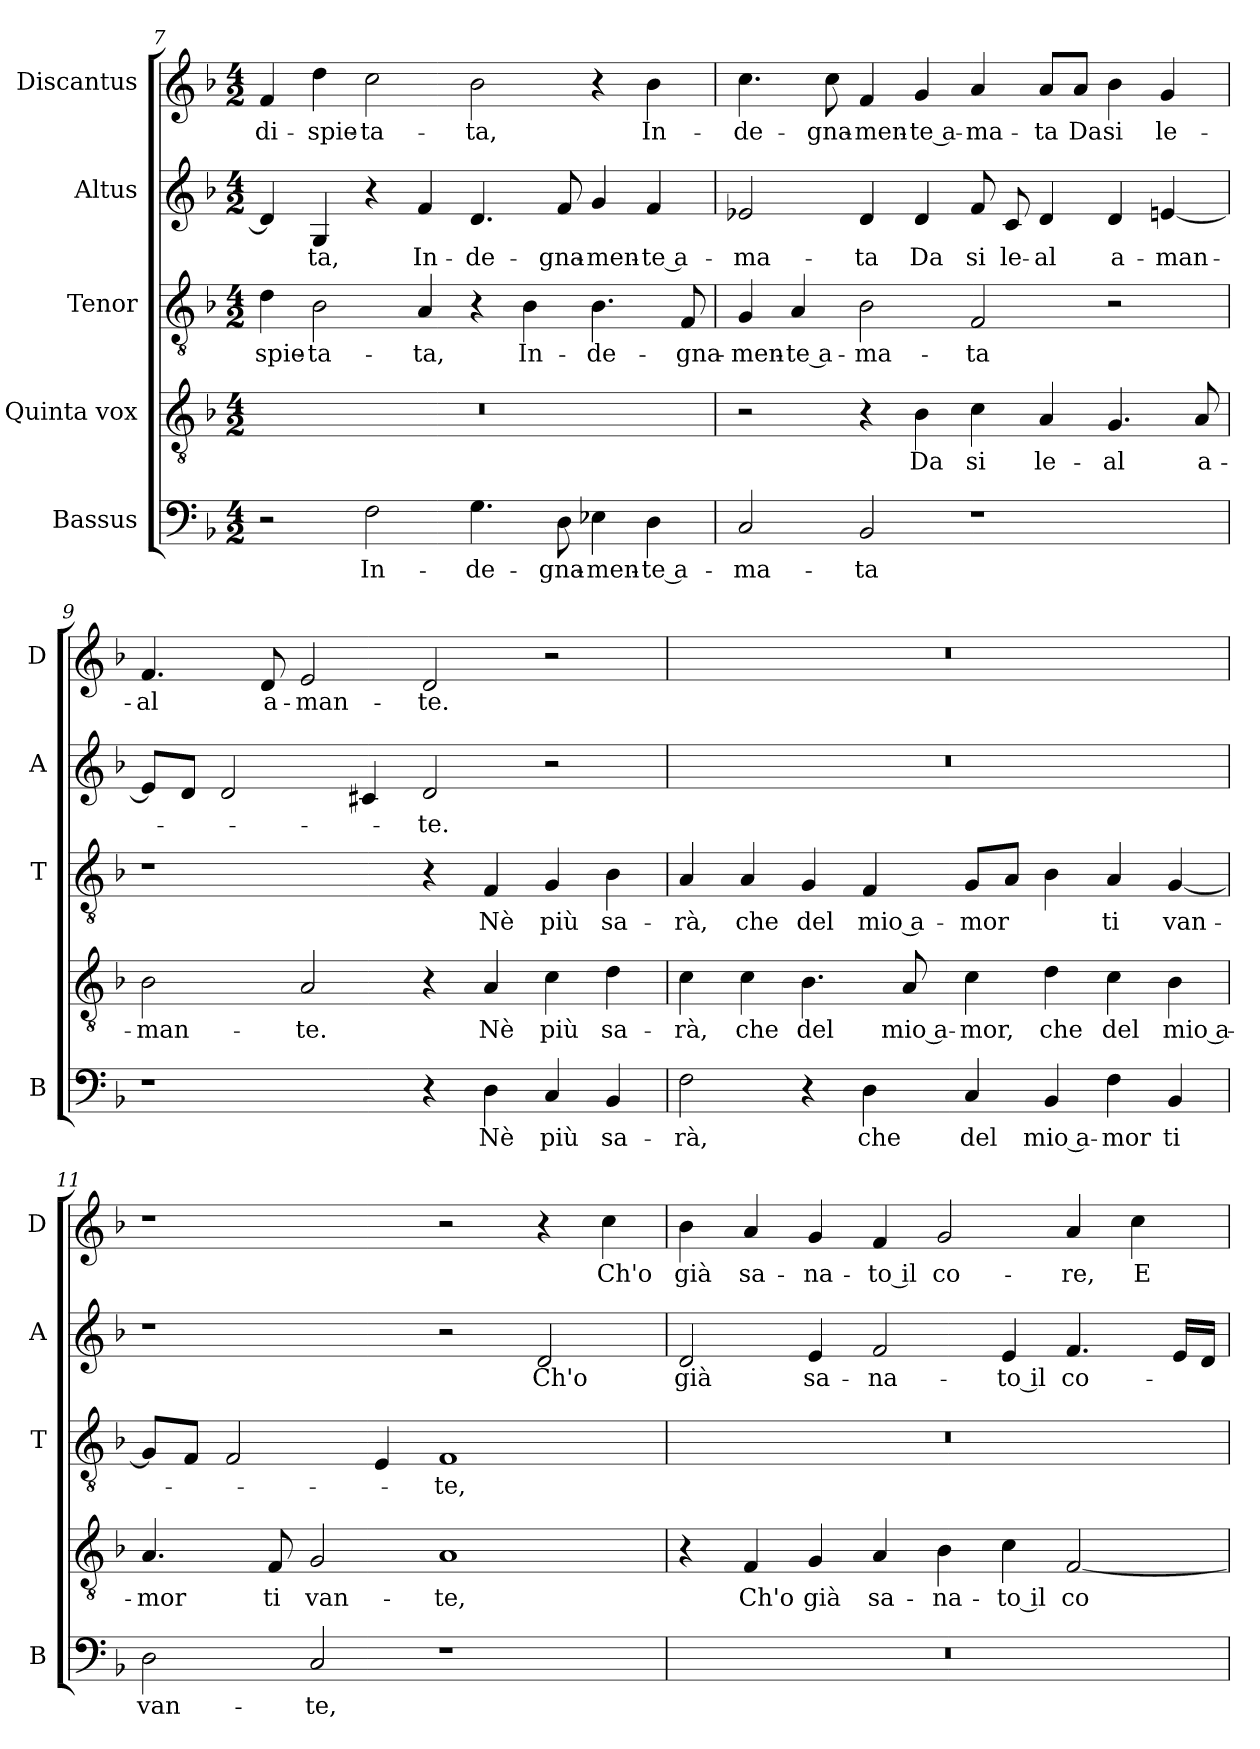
**kern	**text	**kern	**text	**kern	**text	**kern	**text	**kern	**text
*part5	*part5	*part4	*part4	*part3	*part3	*part2	*part2	*part1	*part1
*staff5	*staff5	*staff4	*staff4	*staff3	*staff3	*staff2	*staff2	*staff1	*staff1
*I"Bassus	*	*I"Quinta vox	*	*I"Tenor	*	*I"Altus	*	*I"Discantus	*
*I'B	*	*	*	*I'T	*	*I'A	*	*I'D	*
*clefF4	*	*clefGv2	*	*clefGv2	*	*clefG2	*	*clefG2	*
*k[b-]	*	*k[b-]	*	*k[b-]	*	*k[b-]	*	*k[b-]	*
*F:	*	*F:	*	*F:	*	*F:	*	*F:	*
*M4/2	*	*M4/2	*	*M4/2	*	*M4/2	*	*M4/2	*
=7	=7	=7	=7	=7	=7	=7	=7	=7	=7
!	!	!	!	!	!LO:LY:b	!	!	!	!LO:LY:b
2r	.	0r	.	4d\	-spie-	4d/]	.	4f/	di-
!	!	!	!	!	!LO:LY:b	!	!LO:LY:b	!	!LO:LY:b
.	.	.	.	2B-\	-ta-	4G/	-ta,	4dd\	-spie-
!	!LO:LY:b	!	!	!	!	!	!	!	!LO:LY:b
2F\	In-	.	.	.	.	4r	.	2cc\	-ta-
!	!	!	!	!	!LO:LY:b	!	!LO:LY:b	!	!
.	.	.	.	4A/	-ta,	4f/	In-	.	.
!	!LO:LY:b	!	!	!	!	!	!LO:LY:b	!	!LO:LY:b
4.G\	-de-	.	.	4r	.	4.d/	-de-	2b-\	-ta,
!	!	!	!	!	!LO:LY:b	!	!	!	!
.	.	.	.	4B-\	In-	.	.	.	.
!	!LO:LY:b	!	!	!	!	!	!LO:LY:b	!	!
8D\	-gna-	.	.	.	.	8f/	-gna-	.	.
!	!LO:LY:b	!	!	!	!LO:LY:b	!	!LO:LY:b	!	!
4E-X\	-men-	.	.	4.B-\	-de-	4g/	-men-	4r	.
!	!LO:LY:b	!	!	!	!	!	!LO:LY:b	!	!LO:LY:b
4D\	-te a-	.	.	.	.	4f/	-te a-	4b-\	In-
!	!	!	!	!	!LO:LY:b	!	!	!	!
.	.	.	.	8F/	-gna-	.	.	.	.
!!LO:LB:g=z
=8	=8	=8	=8	=8	=8	=8	=8	=8	=8
!	!LO:LY:b	!	!	!	!LO:LY:b	!	!LO:LY:b	!	!LO:LY:b
2C/	-ma-	2r	.	4G/	-men-	2e-X/	-ma-	4.cc\	-de-
!	!	!	!	!	!LO:LY:b	!	!	!	!
.	.	.	.	4A/	-te a-	.	.	.	.
!	!	!	!	!	!	!	!	!	!LO:LY:b
.	.	.	.	.	.	.	.	8cc\	-gna-
!	!LO:LY:b	!	!	!	!LO:LY:b	!	!LO:LY:b	!	!LO:LY:b
2BB-/	-ta	4r	.	2B-\	-ma-	4d/	-ta	4f/	-men-
!	!	!	!LO:LY:b	!	!	!	!LO:LY:b	!	!LO:LY:b
.	.	4B-\	Da	.	.	4d/	Da	4g/	-te a-
!	!	!	!LO:LY:b	!	!LO:LY:b	!	!LO:LY:b	!	!LO:LY:b
1r	.	4c\	si	2F/	-ta	8f/	si	4a/	-ma-
!	!	!	!	!	!	!	!LO:LY:b	!	!
.	.	.	.	.	.	8c/	le-	.	.
!	!	!	!LO:LY:b	!	!	!	!LO:LY:b	!	!LO:LY:b
.	.	4A/	le-	.	.	4d/	-al	8a/L	-ta
!	!	!	!	!	!	!	!	!	!LO:LY:b
.	.	.	.	.	.	.	.	8a/J	Da
!	!	!	!LO:LY:b	!	!	!	!LO:LY:b	!	!LO:LY:b
.	.	4.G/	-al	2r	.	4d/	a-	4b-\	si
!	!	!	!	!	!	!	!LO:LY:b	!	!LO:LY:b
.	.	.	.	.	.	[4en/	-man-	4g/	le-
!	!	!	!LO:LY:b	!	!	!	!	!	!
.	.	8A/	a-	.	.	.	.	.	.
=9	=9	=9	=9	=9	=9	=9	=9	=9	=9
!	!	!	!LO:LY:b	!	!	!	!	!	!LO:LY:b
1r	.	2B-\	-man-	1r	.	8e/L]	.	4.f/	-al
.	.	.	.	.	.	8d/J	.	.	.
.	.	.	.	.	.	2d/	.	.	.
!	!	!	!	!	!	!	!	!	!LO:LY:b
.	.	.	.	.	.	.	.	8d/	a-
!	!	!	!LO:LY:b	!	!	!	!	!	!LO:LY:b
.	.	2A/	-te.	.	.	.	.	2e/	-man-
.	.	.	.	.	.	4c#X/	.	.	.
!	!	!	!	!	!	!	!LO:LY:b	!	!LO:LY:b
4r	.	4r	.	4r	.	2d/	-te.	2d/	-te.
!	!LO:LY:b	!	!LO:LY:b	!	!LO:LY:b	!	!	!	!
4D\	Nè	4A/	Nè	4F/	Nè	.	.	.	.
!	!LO:LY:b	!	!LO:LY:b	!	!LO:LY:b	!	!	!	!
4C/	più	4c\	più	4G/	più	2r	.	2r	.
!	!LO:LY:b	!	!LO:LY:b	!	!LO:LY:b	!	!	!	!
4BB-/	sa-	4d\	sa-	4B-\	sa-	.	.	.	.
=10	=10	=10	=10	=10	=10	=10	=10	=10	=10
!	!LO:LY:b	!	!LO:LY:b	!	!LO:LY:b	!	!	!	!
2F\	-rà,	4c\	-rà,	4A/	-rà,	0r	.	0r	.
!	!	!	!LO:LY:b	!	!LO:LY:b	!	!	!	!
.	.	4c\	che	4A/	che	.	.	.	.
!	!	!	!LO:LY:b	!	!LO:LY:b	!	!	!	!
4r	.	4.B-\	del	4G/	del	.	.	.	.
!	!LO:LY:b	!	!	!	!LO:LY:b	!	!	!	!
4D\	che	.	.	4F/	mio a-	.	.	.	.
!	!	!	!LO:LY:b	!	!	!	!	!	!
.	.	8A/	mio a-	.	.	.	.	.	.
!	!LO:LY:b	!	!LO:LY:b	!	!LO:LY:b	!	!	!	!
4C/	del	4c\	-mor,	8G/L	-mor	.	.	.	.
.	.	.	.	8A/J	.	.	.	.	.
!	!LO:LY:b	!	!LO:LY:b	!	!	!	!	!	!
4BB-/	mio a-	4d\	che	4B-\	.	.	.	.	.
!	!LO:LY:b	!	!LO:LY:b	!	!LO:LY:b	!	!	!	!
4F\	-mor	4c\	del	4A/	ti	.	.	.	.
!	!LO:LY:b	!	!LO:LY:b	!	!LO:LY:b	!	!	!	!
4BB-/	ti	4B-\	mio a-	[4G/	van-	.	.	.	.
!!LO:PB:g=z
=11	=11	=11	=11	=11	=11	=11	=11	=11	=11
!	!LO:LY:b	!	!LO:LY:b	!	!	!	!	!	!
2D\	van-	4.A/	-mor	8G/L]	.	1r	.	1r	.
.	.	.	.	8F/J	.	.	.	.	.
.	.	.	.	2F/	.	.	.	.	.
!	!	!	!LO:LY:b	!	!	!	!	!	!
.	.	8F/	ti	.	.	.	.	.	.
!	!LO:LY:b	!	!LO:LY:b	!	!	!	!	!	!
2C/	-te,	2G/	van-	.	.	.	.	.	.
.	.	.	.	4E/	.	.	.	.	.
!	!	!	!LO:LY:b	!	!LO:LY:b	!	!	!	!
1r	.	1A	-te,	1F	-te,	2r	.	2r	.
!	!	!	!	!	!	!	!LO:LY:b	!	!
.	.	.	.	.	.	2d/	Ch'o	4r	.
!	!	!	!	!	!	!	!	!	!LO:LY:b
.	.	.	.	.	.	.	.	4cc\	Ch'o
=12	=12	=12	=12	=12	=12	=12	=12	=12	=12
!	!	!	!	!	!	!	!LO:LY:b	!	!LO:LY:b
0r	.	4r	.	0r	.	2d/	già	4b-\	già
!	!	!	!LO:LY:b	!	!	!	!	!	!LO:LY:b
.	.	4F/	Ch'o	.	.	.	.	4a/	sa-
!	!	!	!LO:LY:b	!	!	!	!LO:LY:b	!	!LO:LY:b
.	.	4G/	già	.	.	4e/	sa-	4g/	-na-
!	!	!	!LO:LY:b	!	!	!	!LO:LY:b	!	!LO:LY:b
.	.	4A/	sa-	.	.	2f/	-na-	4f/	-to il
!	!	!	!LO:LY:b	!	!	!	!	!	!LO:LY:b
.	.	4B-\	-na-	.	.	.	.	2g/	co-
!	!	!	!LO:LY:b	!	!	!	!LO:LY:b	!	!
.	.	4c\	-to il	.	.	4e/	-to il	.	.
!	!	!	!LO:LY:b	!	!	!	!LO:LY:b	!	!LO:LY:b
.	.	[2F/	co-	.	.	4.f/	co-	4a/	-re,
!	!	!	!	!	!	!	!	!	!LO:LY:b
.	.	.	.	.	.	.	.	4cc\	E
.	.	.	.	.	.	16e/LL	.	.	.
.	.	.	.	.	.	16d/JJ	.	.	.
=	=	=	=	=	=	=	=	=	=
*-	*-	*-	*-	*-	*-	*-	*-	*-	*-
